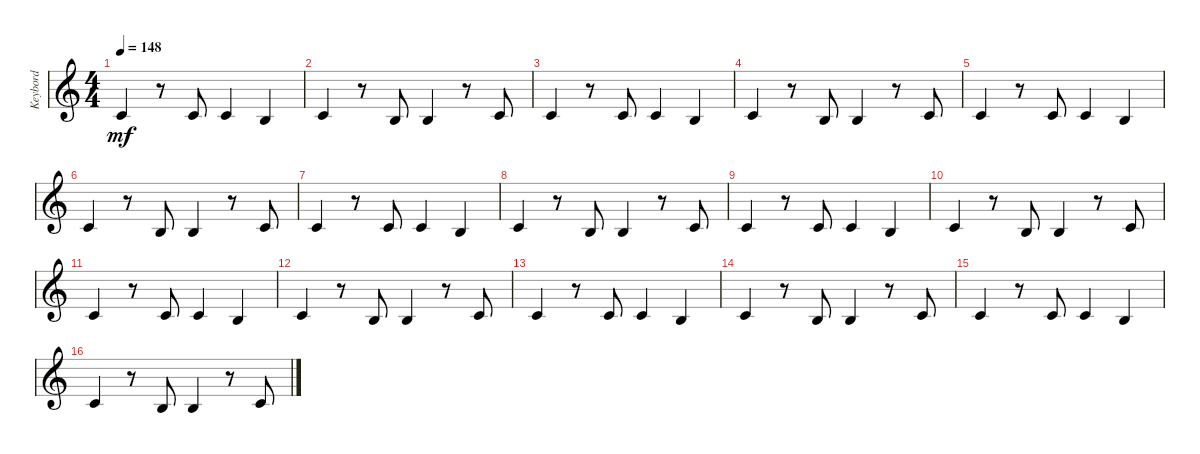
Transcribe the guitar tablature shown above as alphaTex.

\track ("Keybord" "Keybord") {instrument electricgrandpiano}
\staff {score}
\tuning (E4 B3 G3 D3 A2 E2) {hide}
\ts (4 4)
\tempo 148
\clef g2
\ks c
5.3.4{dy mf} r.8 5.3.8 5.3.4 4.3.4 |
5.3.4 r.8 4.3.8 4.3.4 r.8 5.3.8 |
5.3.4 r.8 5.3.8 5.3.4 4.3.4 |
5.3.4 r.8 4.3.8 4.3.4 r.8 5.3.8 |
5.3.4 r.8 5.3.8 5.3.4 4.3.4 |
5.3.4 r.8 4.3.8 4.3.4 r.8 5.3.8 |
5.3.4 r.8 5.3.8 5.3.4 4.3.4 |
5.3.4 r.8 4.3.8 4.3.4 r.8 5.3.8 |
5.3.4 r.8 5.3.8 5.3.4 4.3.4 |
5.3.4 r.8 4.3.8 4.3.4 r.8 5.3.8 |
5.3.4 r.8 5.3.8 5.3.4 4.3.4 |
5.3.4 r.8 4.3.8 4.3.4 r.8 5.3.8 |
5.3.4 r.8 5.3.8 5.3.4 4.3.4 |
5.3.4 r.8 4.3.8 4.3.4 r.8 5.3.8 |
5.3.4 r.8 5.3.8 5.3.4 4.3.4 |
5.3.4 r.8 4.3.8 4.3.4 r.8 5.3.8
